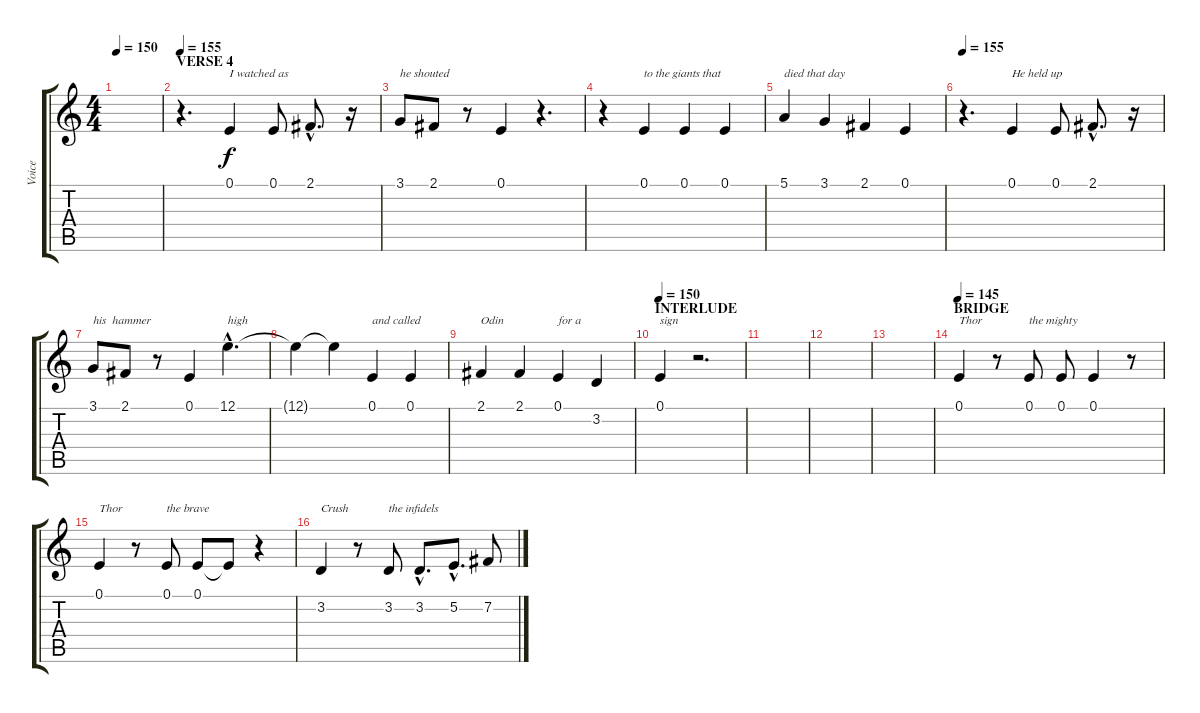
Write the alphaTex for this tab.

\track ("Voice" "Voice") {instrument choiraahs}
\staff {score tabs}
\tuning (E4 B3 G3 D3 A2 E2) {hide}
\ts (4 4)
\tempo 150
\clef g2
\ks c
|
\section ("" "VERSE 4")
\tempo 155
r.4{d} 0.1.4{txt "I watched as"} 0.1.8 2.1{hac}.8{d} r.16 |
3.1.8{txt "he shouted"} 2.1.8 r.8 0.1.4 r.4{d} |
r.4 0.1.4{txt "to the giants that"} 0.1.4 0.1.4 |
5.1.4{txt "died that day"} 3.1.4 2.1.4 0.1.4 |
\tempo 155
r.4{d} 0.1.4{txt "He held up"} 0.1.8 2.1{hac}.8{d} r.16 |
3.1.8{txt "his  hammer"} 2.1.8 r.8 0.1.4 12.1{hac}.4{d txt "high"} |
12.1{t}.4 12.1{t}.4 0.1.4{txt "and called"} 0.1.4 |
2.1.4{txt "Odin"} 2.1.4 0.1.4{txt "for a"} 3.2.4 |
\section ("" "INTERLUDE")
\tempo 150
0.1.4{txt "sign"} r.2{d} |
|
|
|
\section ("" "BRIDGE")
\tempo 150
\tempo 145
0.1.4{txt "Thor"} r.8 0.1.8{txt "the mighty"} 0.1.8 0.1.4 r.8 |
0.1.4{txt "Thor"} r.8 0.1.8{txt "the brave"} 0.1.8 0.1{t}.8 r.4 |
3.2.4{txt "Crush"} r.8 3.2.8{txt "the infidels"} 3.2{hac}.8{d} 5.2{hac}.8{d} 7.2.8
